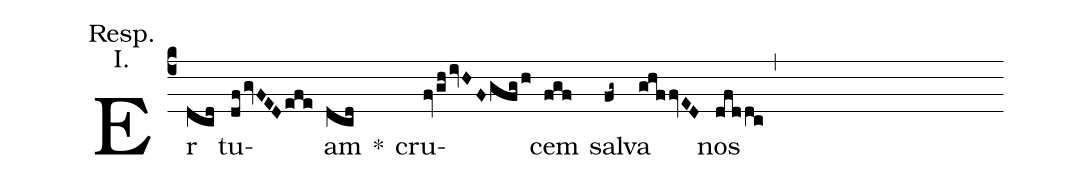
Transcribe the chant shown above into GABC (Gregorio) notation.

annotation: Resp.;
annotation: I.;
%%
(c4)
Er(dcd) tu(dfgvFEDefe)am(dcd) *() cru(fvghivHFgfgh)cem(fgf) sal(fg~)va(ghffvED) nos(dfddc) (,)
